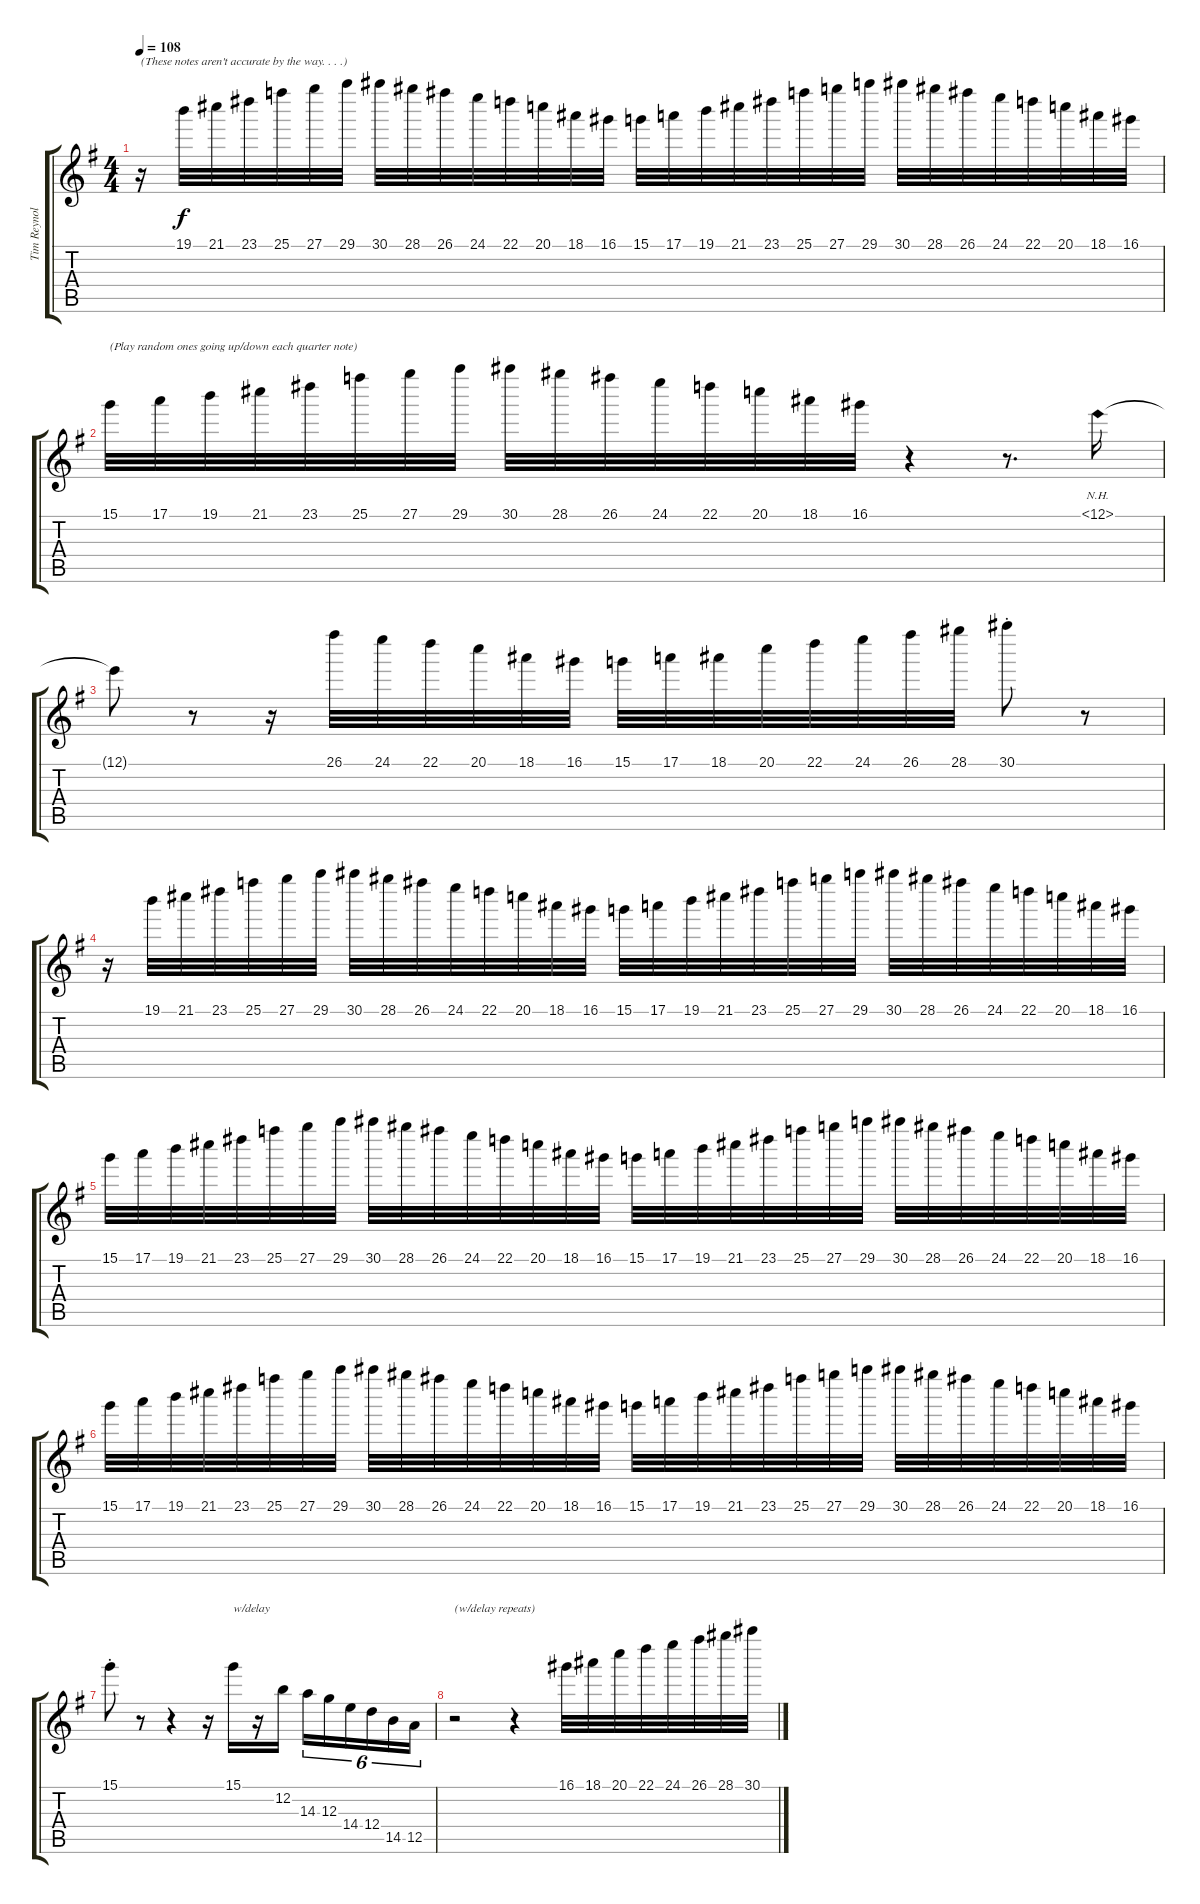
\track ("Tim Reynolds" "Tim Reynol") {instrument acousticguitarsteel}
\staff {score tabs}
\tuning (E4 B3 G3 D3 A2 E2) {hide}
\ts (4 4)
\tempo 108
\clef g2
\ks g
r.16{txt "(These notes aren't accurate by the way. . . .)" dy f} 19.1.32 21.1.32 23.1.32 25.1.32 27.1.32 29.1.32 30.1.32 28.1.32 26.1.32 24.1.32 22.1.32 20.1.32 18.1.32 16.1.32 15.1.32 17.1.32 19.1.32 21.1.32 23.1.32 25.1.32 27.1.32 29.1.32 30.1.32 28.1.32 26.1.32 24.1.32 22.1.32 20.1.32 18.1.32 16.1.32 |
15.1.32{txt "(Play random ones going up/down each quarter note)"} 17.1.32 19.1.32 21.1.32 23.1.32 25.1.32 27.1.32 29.1.32 30.1.32 28.1.32 26.1.32 24.1.32 22.1.32 20.1.32 18.1.32 16.1.32 r.4 r.8{d} 12.1{nh}.16 |
12.1{t}.8 r.8 r.16 26.1.32 24.1.32 22.1.32 20.1.32 18.1.32 16.1.32 15.1.32 17.1.32 18.1.32 20.1.32 22.1.32 24.1.32 26.1.32 28.1.32 30.1{st}.8 r.8 |
r.16 19.1.32 21.1.32 23.1.32 25.1.32 27.1.32 29.1.32 30.1.32 28.1.32 26.1.32 24.1.32 22.1.32 20.1.32 18.1.32 16.1.32 15.1.32 17.1.32 19.1.32 21.1.32 23.1.32 25.1.32 27.1.32 29.1.32 30.1.32 28.1.32 26.1.32 24.1.32 22.1.32 20.1.32 18.1.32 16.1.32 |
15.1.32 17.1.32 19.1.32 21.1.32 23.1.32 25.1.32 27.1.32 29.1.32 30.1.32 28.1.32 26.1.32 24.1.32 22.1.32 20.1.32 18.1.32 16.1.32 15.1.32 17.1.32 19.1.32 21.1.32 23.1.32 25.1.32 27.1.32 29.1.32 30.1.32 28.1.32 26.1.32 24.1.32 22.1.32 20.1.32 18.1.32 16.1.32 |
15.1.32 17.1.32 19.1.32 21.1.32 23.1.32 25.1.32 27.1.32 29.1.32 30.1.32 28.1.32 26.1.32 24.1.32 22.1.32 20.1.32 18.1.32 16.1.32 15.1.32 17.1.32 19.1.32 21.1.32 23.1.32 25.1.32 27.1.32 29.1.32 30.1.32 28.1.32 26.1.32 24.1.32 22.1.32 20.1.32 18.1.32 16.1.32 |
15.1{st}.8 r.8 r.4{volume 13} r.16 15.1.16{txt "w/delay"} r.16 12.2.16 14.3.16{tu (6 4)} 12.3.16{tu (6 4)} 14.4.16{tu (6 4)} 12.4.16{tu (6 4)} 14.5.16{tu (6 4)} 12.5.16{tu (6 4)} |
r.2{txt "(w/delay repeats)" volume 7} r.4 16.1.32 18.1.32 20.1.32 22.1.32 24.1.32 26.1.32 28.1.32 30.1.32
